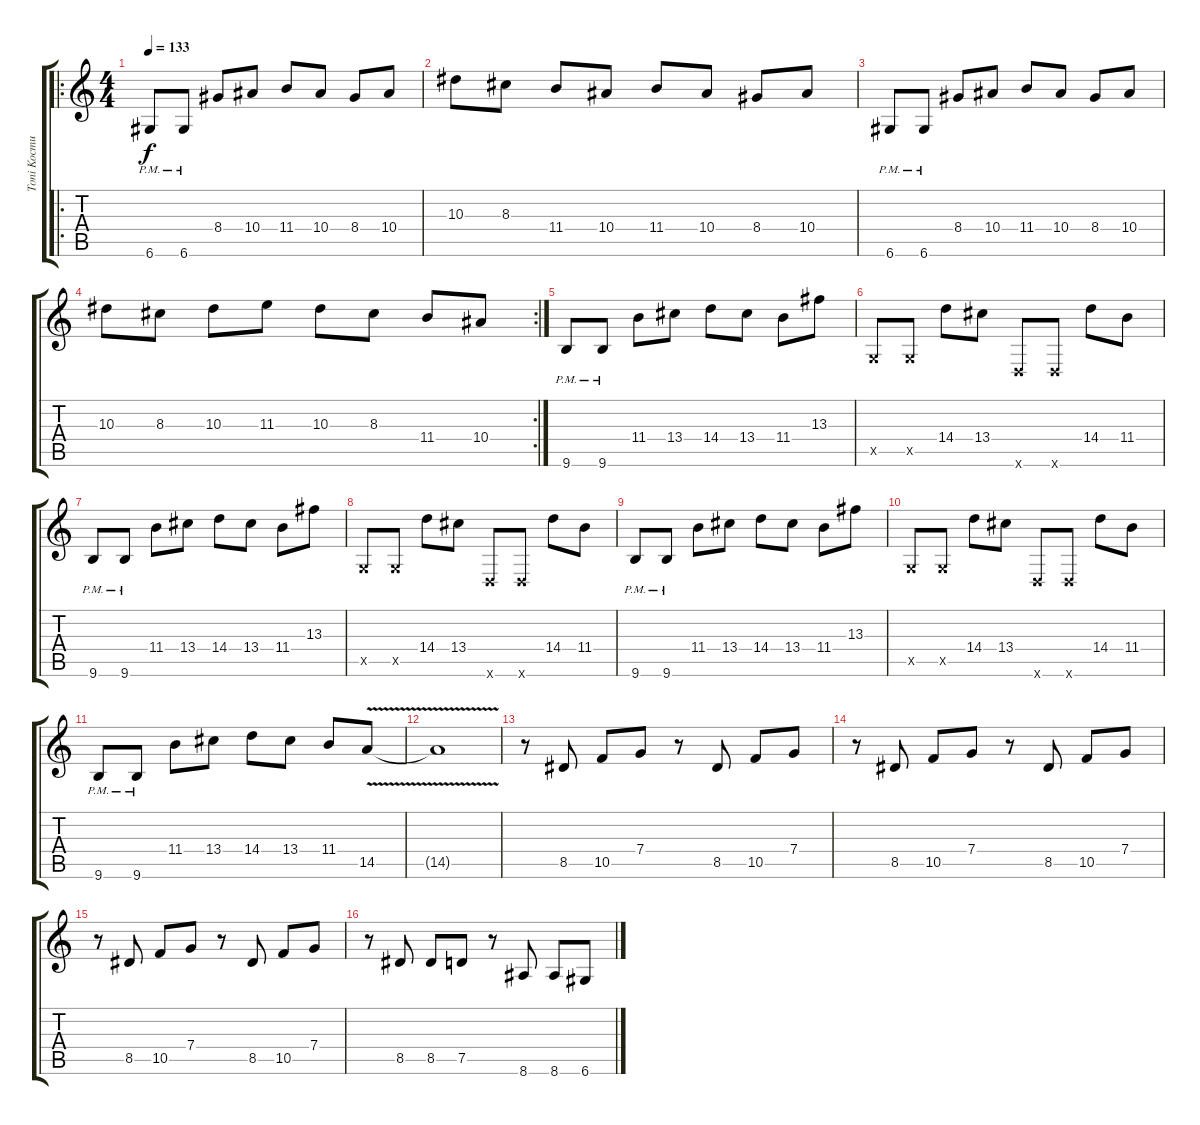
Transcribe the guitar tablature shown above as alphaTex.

\track ("Toni Kocmut" "Toni Kocmu") {instrument distortionguitar}
\staff {score tabs}
\tuning (D4 A3 F3 C3 G2 D2) {hide}
\ro
\ts (4 4)
\tempo 133
\clef g2
\ks c
6.6{pm}.8{dy f} 6.6{pm}.8 8.4.8 10.4.8 11.4.8 10.4.8 8.4.8 10.4.8 |
10.3.8 8.3.8 11.4.8 10.4.8 11.4.8 10.4.8 8.4.8 10.4.8 |
6.6{pm}.8 6.6{pm}.8 8.4.8 10.4.8 11.4.8 10.4.8 8.4.8 10.4.8 |
\rc 2
10.3.8 8.3.8 10.3.8 11.3.8 10.3.8 8.3.8 11.4.8 10.4.8 |
9.6{pm}.8 9.6{pm}.8 11.4.8 13.4.8 14.4.8 13.4.8 11.4.8 13.3.8 |
0.5{x}.8 0.5{x}.8 14.4.8 13.4.8 0.6{x}.8 0.6{x}.8 14.4.8 11.4.8 |
9.6{pm}.8 9.6{pm}.8 11.4.8 13.4.8 14.4.8 13.4.8 11.4.8 13.3.8 |
0.5{x}.8 0.5{x}.8 14.4.8 13.4.8 0.6{x}.8 0.6{x}.8 14.4.8 11.4.8 |
9.6{pm}.8 9.6{pm}.8 11.4.8 13.4.8 14.4.8 13.4.8 11.4.8 13.3.8 |
0.5{x}.8 0.5{x}.8 14.4.8 13.4.8 0.6{x}.8 0.6{x}.8 14.4.8 11.4.8 |
9.6{pm}.8 9.6{pm}.8 11.4.8 13.4.8 14.4.8 13.4.8 11.4.8 14.5{v}.8 |
14.5{t}.1 |
r.8 8.5.8 10.5.8 7.4.8 r.8 8.5.8 10.5.8 7.4.8 |
r.8 8.5.8 10.5.8 7.4.8 r.8 8.5.8 10.5.8 7.4.8 |
r.8 8.5.8 10.5.8 7.4.8 r.8 8.5.8 10.5.8 7.4.8 |
r.8 8.5.8 8.5.8 7.5.8 r.8 8.6.8 8.6.8 6.6.8
